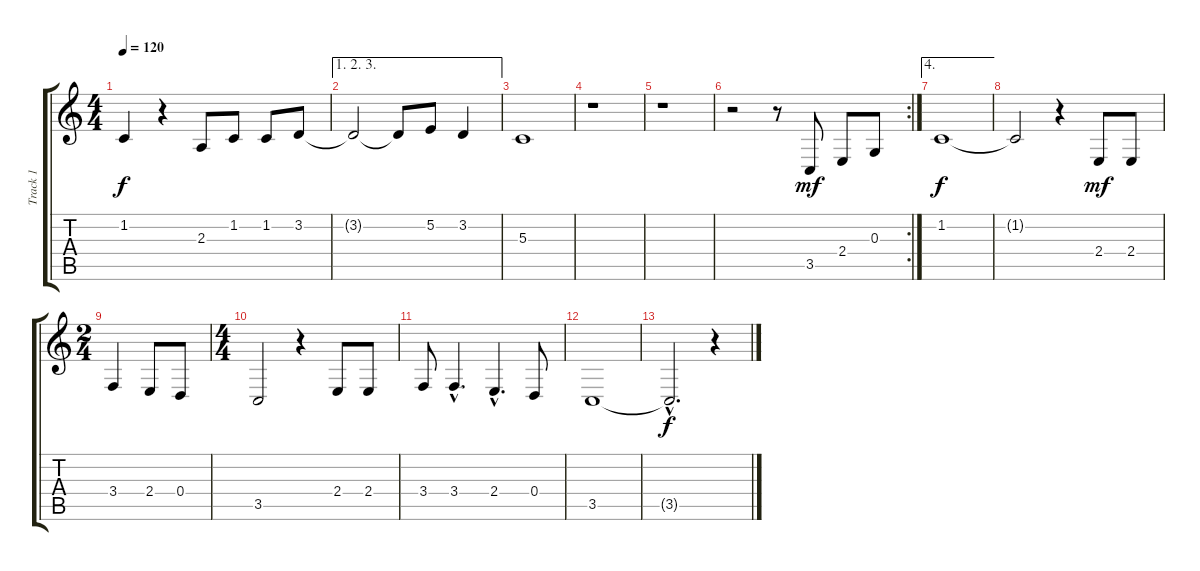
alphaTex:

\track ("Track 1" "Track 1") {instrument clarinet}
\staff {score tabs}
\tuning (E4 B3 G3 D3 A2 E2) {hide}
\ts (4 4)
\tempo 120
\clef g2
\ks c
1.2{t}.4{dy f} r.4 2.3.8 1.2.8 1.2.8 3.2.8 |
\ae (1 2 3)
3.2{t}.2 3.2{t}.8 5.2.8 3.2.4 |
5.3.1 |
r.1 |
r.1 |
\rc 2
r.2 r.8 3.5.8{dy mf} 2.4.8 0.3.8 |
\ae 4
1.2.1{dy f} |
1.2{t}.2 r.4 2.4.8{dy mf} 2.4.8 |
\ts (2 4)
3.4.4 2.4.8 0.4.8 |
\ts (4 4)
3.5.2 r.4 2.4.8 2.4.8 |
3.4.8 3.4{hac}.4{d} 2.4{hac}.4{d} 0.4.8 |
3.5.1 |
3.5{hac t}.2{d dy f} r.4
